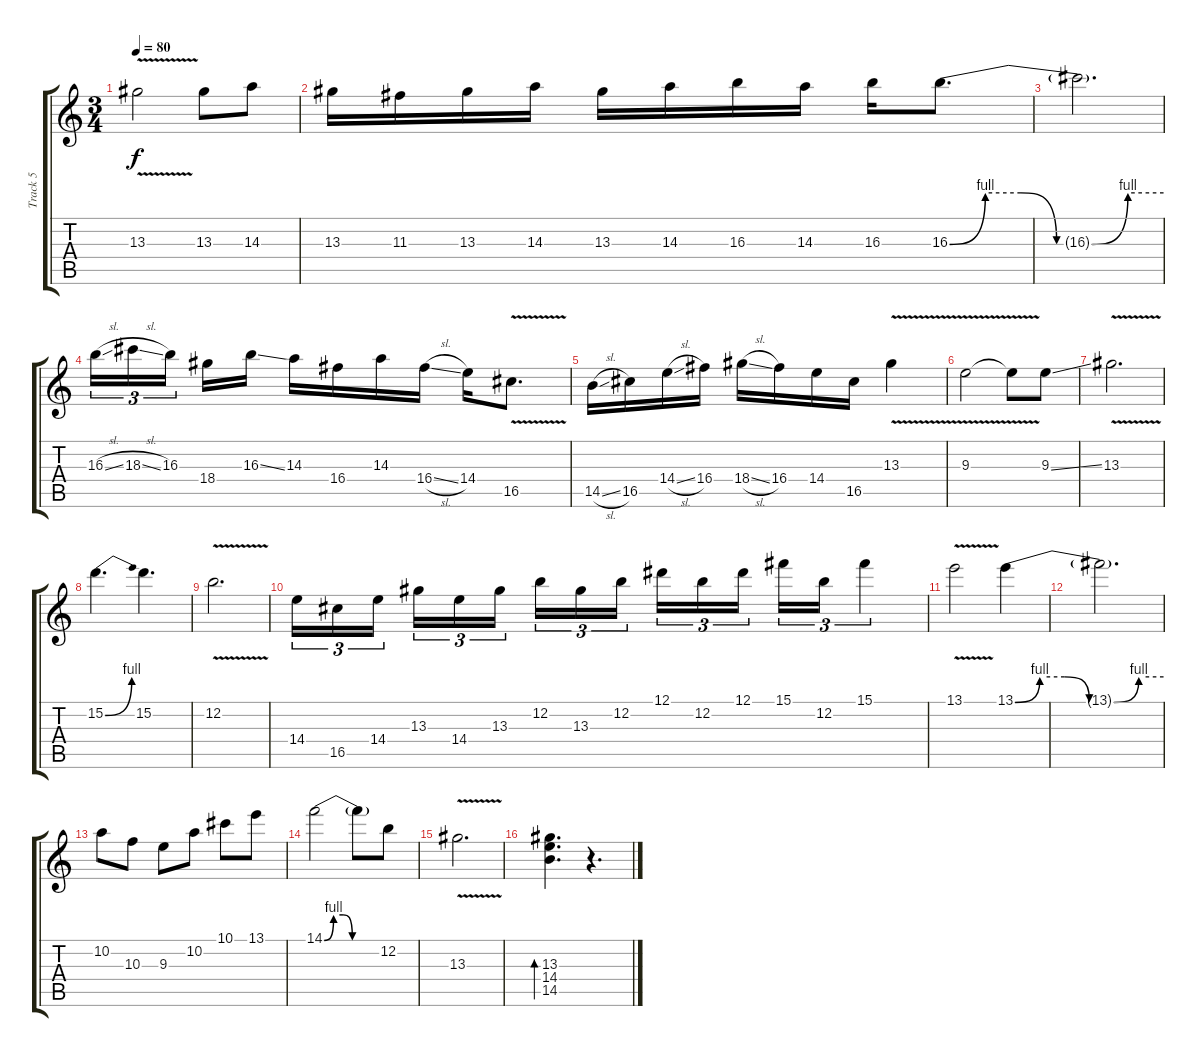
\track ("Track 5" "Track 5") {instrument overdrivenguitar}
\staff {score tabs}
\tuning (Eb4 B3 G3 D3 A2 E2) {hide}
\ts (3 4)
\tempo 80
\clef g2
\ks c
13.3{v}.2{dy f} 13.3.8 14.3.8 |
13.3.16 11.3.16 13.3.16 14.3.16 13.3.16 14.3.16 16.3.16 14.3.16 16.3.16 16.3{be (custom 0 0 10 4 20 4 30 0 40 0 50 4 60 4)}.8{d} |
16.3{t}.2{d} |
16.3{sl}.16{tu (3 2)} 18.3{sl}.16{tu (3 2)} 16.3.16{tu (3 2) beam splitsecondary} 18.4.16 16.3{ss}.16 14.3.16 16.4.16 14.3.16 16.4{sl}.16 14.4.16 16.5{v}.8{d} |
14.5{sl}.16 16.5.16 14.4{sl}.16 16.4.16 18.4{sl}.16 16.4.16 14.4.16 16.5.16 13.3{v}.4 |
9.3{v}.2 9.3{t}.8 9.3{ss}.8 |
13.3{v}.2{d} |
15.2{be (bend 0 0 60 4)}.4{d} 15.2.4{d} |
12.2{v}.2{d} |
14.4.16{tu (3 2)} 16.5.16{tu (3 2)} 14.4.16{tu (3 2) beam splitsecondary} 13.3.16{tu (3 2)} 14.4.16{tu (3 2)} 13.3.16{tu (3 2)} 12.2.16{tu (3 2)} 13.3.16{tu (3 2)} 12.2.16{tu (3 2) beam splitsecondary} 12.1.16{tu (3 2)} 12.2.16{tu (3 2)} 12.1.16{tu (3 2)} 15.1.16{tu (3 2)} 12.2.16{tu (3 2)} 15.1.4{tu (3 2)} |
13.1{v}.2 13.1{be (custom 0 0 10 4 20 4 30 0 40 0 50 4 60 4)}.4 |
13.1{t}.2{d} |
10.2.8 10.3.8 9.3.8 10.2.8 10.1.8 13.1.8 |
14.1{be (custom 0 0 10 4 20 4 30 0 60 0)}.2 14.1{t}.8 12.2.8 |
13.3{v}.2{d} |
(13.3 14.4 14.5).4{d bd 120} r.4{d}
